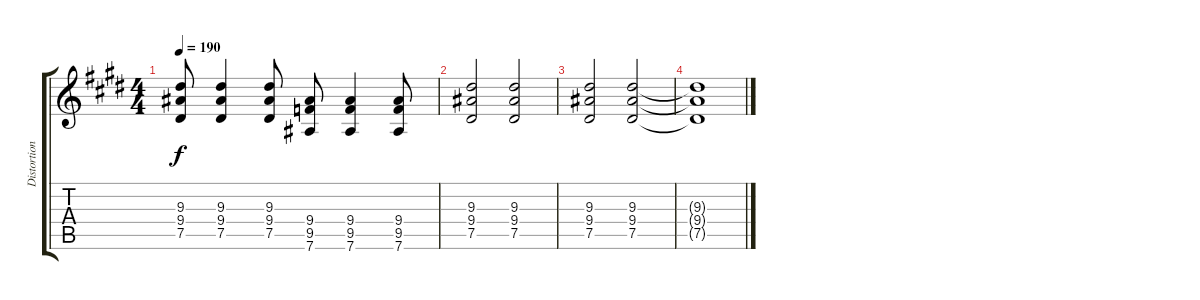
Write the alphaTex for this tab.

\track ("Distortion" "Distortion") {instrument distortionguitar}
\staff {score tabs}
\tuning (Eb4 Bb3 Gb3 Db3 Ab2 Eb2) {hide}
\ts (4 4)
\tempo 190
\clef g2
\ks c#minor
(9.3 9.4 7.5).8{dy f} (9.3 9.4 7.5).4 (9.3 9.4 7.5).8 (9.4 9.5 7.6).8 (9.4 9.5 7.6).4 (9.4 9.5 7.6).8 |
(9.3 9.4 7.5).2 (9.3 9.4 7.5).2 |
(9.3 9.4 7.5).2 (9.3 9.4 7.5).2 |
(9.3{t} 9.4{t} 7.5{t}).1
